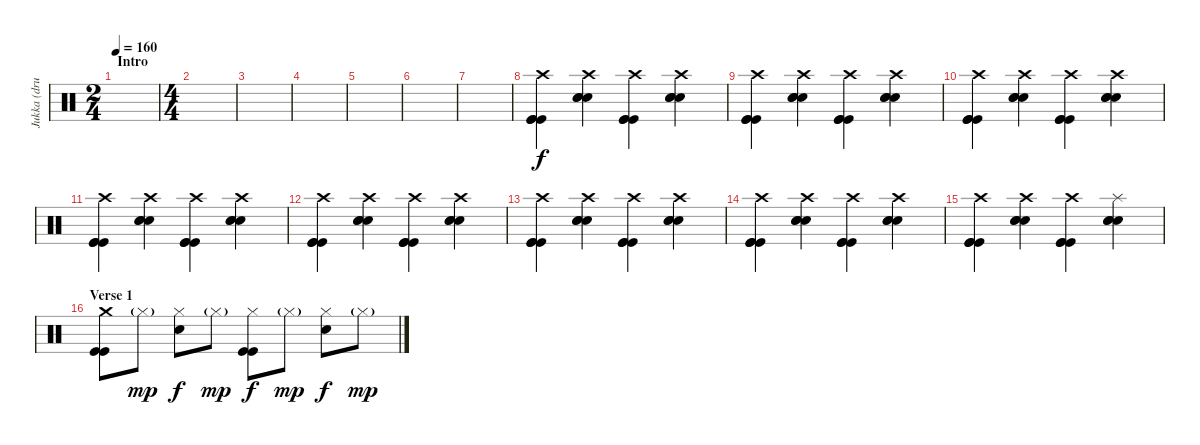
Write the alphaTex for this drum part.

\track ("Jukka (drums)" "Jukka (dru") {instrument percussion}
\staff {score}
\articulation defaults
\ts (2 4)
\section ("" "Intro")
\tempo 160
\clef neutral
\ks c
|
\ts (4 4)
|
|
|
|
|
|
("Crash high (hit)" "Kick (hit)" "Kick (hit)" "Kick (hit)").4 ("Crash high (hit)" "Electric Snare (hit)" "Electric Snare (hit)" "Electric Snare (hit)").4 ("Crash high (hit)" "Kick (hit)" "Kick (hit)" "Kick (hit)").4 ("Crash high (hit)" "Electric Snare (hit)" "Electric Snare (hit)" "Electric Snare (hit)").4 |
("Crash high (hit)" "Kick (hit)" "Kick (hit)" "Kick (hit)").4 ("Crash high (hit)" "Electric Snare (hit)" "Electric Snare (hit)" "Electric Snare (hit)").4 ("Crash high (hit)" "Kick (hit)" "Kick (hit)" "Kick (hit)").4 ("Crash high (hit)" "Electric Snare (hit)" "Electric Snare (hit)" "Electric Snare (hit)").4 |
("Crash high (hit)" "Kick (hit)" "Kick (hit)" "Kick (hit)").4 ("Crash high (hit)" "Electric Snare (hit)" "Electric Snare (hit)" "Electric Snare (hit)").4 ("Crash high (hit)" "Kick (hit)" "Kick (hit)" "Kick (hit)").4 ("Crash high (hit)" "Electric Snare (hit)" "Electric Snare (hit)" "Electric Snare (hit)").4 |
("Crash high (hit)" "Kick (hit)" "Kick (hit)" "Kick (hit)").4 ("Crash high (hit)" "Electric Snare (hit)" "Electric Snare (hit)" "Electric Snare (hit)").4 ("Crash high (hit)" "Kick (hit)" "Kick (hit)" "Kick (hit)").4 ("Crash high (hit)" "Electric Snare (hit)" "Electric Snare (hit)" "Electric Snare (hit)").4 |
("Crash high (hit)" "Kick (hit)" "Kick (hit)" "Kick (hit)").4 ("Crash high (hit)" "Electric Snare (hit)" "Electric Snare (hit)" "Electric Snare (hit)").4 ("Crash high (hit)" "Kick (hit)" "Kick (hit)" "Kick (hit)").4 ("Crash high (hit)" "Electric Snare (hit)" "Electric Snare (hit)" "Electric Snare (hit)").4 |
("Crash high (hit)" "Kick (hit)" "Kick (hit)" "Kick (hit)").4 ("Crash high (hit)" "Electric Snare (hit)" "Electric Snare (hit)" "Electric Snare (hit)").4 ("Crash high (hit)" "Kick (hit)" "Kick (hit)" "Kick (hit)").4 ("Crash high (hit)" "Electric Snare (hit)" "Electric Snare (hit)" "Electric Snare (hit)").4 |
("Crash high (hit)" "Kick (hit)" "Kick (hit)" "Kick (hit)").4 ("Crash high (hit)" "Electric Snare (hit)" "Electric Snare (hit)" "Electric Snare (hit)").4 ("Crash high (hit)" "Kick (hit)" "Kick (hit)" "Kick (hit)").4 ("Crash high (hit)" "Electric Snare (hit)" "Electric Snare (hit)" "Electric Snare (hit)").4 |
("Crash high (hit)" "Kick (hit)" "Kick (hit)" "Kick (hit)").4 ("Crash high (hit)" "Electric Snare (hit)" "Electric Snare (hit)" "Electric Snare (hit)").4 ("Crash high (hit)" "Kick (hit)" "Kick (hit)" "Kick (hit)").4 ("Splash (hit)" "Electric Snare (hit)" "Electric Snare (hit)" "Electric Snare (hit)").4 |
\section ("" "Verse 1")
("Crash medium (hit)" "Kick (hit)" "Kick (hit)").8 "Hi-Hat (closed)"{g}.8{dy mp} ("Hi-Hat (closed)" "Electric Snare (hit)").8{dy f} "Hi-Hat (closed)"{g}.8{dy mp} ("Hi-Hat (closed)" "Kick (hit)" "Kick (hit)").8{dy f} "Hi-Hat (closed)"{g}.8{dy mp} ("Hi-Hat (closed)" "Electric Snare (hit)").8{dy f} "Hi-Hat (closed)"{g}.8{dy mp}
